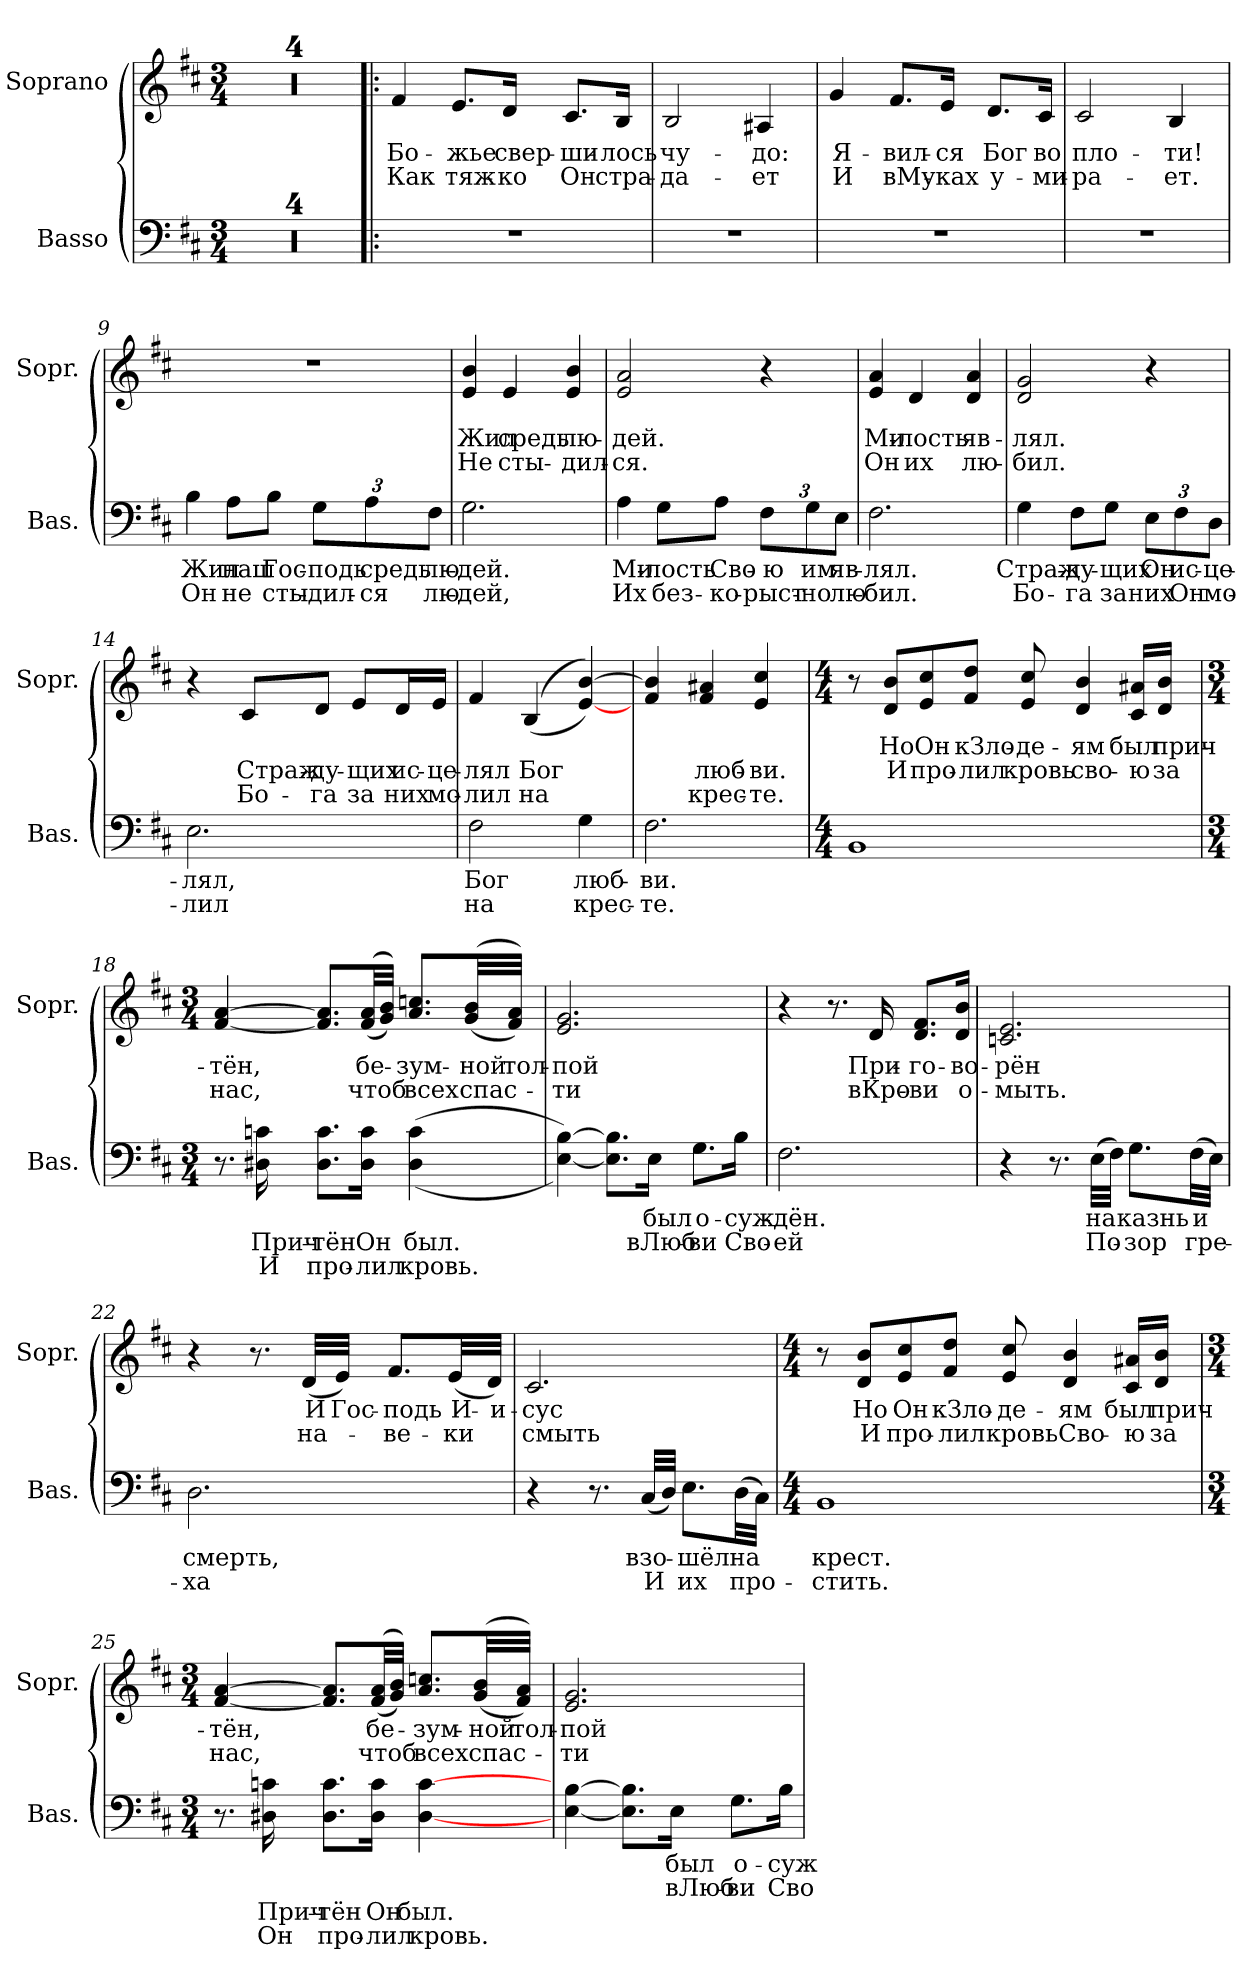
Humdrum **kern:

**kern	**text	**text	**text	**text	**kern	**text	**text	**text
*part2	*part2	*part2	*part2	*part2	*part1	*part1	*part1	*part1
*staff2	*staff2	*staff2	*staff2	*staff2	*staff1	*staff1	*staff1	*staff1
*I"Basso	*	*	*	*	*I"Soprano	*	*	*
*I'Bas.	*	*	*	*	*I'Sopr.	*	*	*
*clefF4	*	*	*	*	*clefG2	*	*	*
*k[f#c#]	*	*	*	*	*k[f#c#]	*	*	*
*b:	*	*	*	*	*b:	*	*	*
*M3/4	*	*	*	*	*M3/4	*	*	*
=1	=1	=1	=1	=1	=1	=1	=1	=1
2.r	.	.	.	.	2.r	.	.	.
=2	=2	=2	=2	=2	=2	=2	=2	=2
2.r	.	.	.	.	2.r	.	.	.
=3	=3	=3	=3	=3	=3	=3	=3	=3
2.r	.	.	.	.	2.r	.	.	.
=4	=4	=4	=4	=4	=4	=4	=4	=4
2.r	.	.	.	.	2.r	.	.	.
!!LO:LB:g=z
=5!|:	=5!|:	=5!|:	=5!|:	=5!|:	=5!|:	=5!|:	=5!|:	=5!|:
!	!	!	!	!	!	!LO:LY:b	!LO:LY:b	!
2.r	.	.	.	.	4f#/	Бо-	Как	.
!	!	!	!	!	!	!LO:LY:b	!LO:LY:b	!
.	.	.	.	.	8.e/L	-жье	тяж-	.
!	!	!	!	!	!	!LO:LY:b	!LO:LY:b	!
.	.	.	.	.	16d/Jk	свер-	-ко	.
!	!	!	!	!	!	!LO:LY:b	!LO:LY:b	!
.	.	.	.	.	8.c#/L	-ши-	Он	.
!	!	!	!	!	!	!LO:LY:b	!LO:LY:b	!
.	.	.	.	.	16B/Jk	-лось	стра-	.
=6	=6	=6	=6	=6	=6	=6	=6	=6
!	!	!	!	!	!	!LO:LY:b	!LO:LY:b	!
2.r	.	.	.	.	2B/	чу-	-да-	.
!	!	!	!	!	!	!LO:LY:b	!LO:LY:b	!
.	.	.	.	.	4A#X/	-до:	-ет	.
=7	=7	=7	=7	=7	=7	=7	=7	=7
!	!	!	!	!	!	!LO:LY:b	!LO:LY:b	!
2.r	.	.	.	.	4g/	Я-	И	.
!	!	!	!	!	!	!LO:LY:b	!LO:LY:b	!
.	.	.	.	.	8.f#/L	-вил-	вМу-	.
!	!	!	!	!	!	!LO:LY:b	!LO:LY:b	!
.	.	.	.	.	16e/Jk	-ся	-ках	.
!	!	!	!	!	!	!LO:LY:b	!LO:LY:b	!
.	.	.	.	.	8.d/L	Бог	у-	.
!	!	!	!	!	!	!LO:LY:b	!LO:LY:b	!
.	.	.	.	.	16c#/Jk	во	-ми-	.
!!LO:LB:g=z
=8	=8	=8	=8	=8	=8	=8	=8	=8
!	!	!	!	!	!	!LO:LY:b	!LO:LY:b	!
2.r	.	.	.	.	2c#/	пло-	-ра-	.
!	!	!	!	!	!	!LO:LY:b	!LO:LY:b	!
.	.	.	.	.	4B/	-ти!	-ет.	.
=9	=9	=9	=9	=9	=9	=9	=9	=9
!	!LO:LY:a	!LO:LY:a	!	!	!	!	!	!
4B\	Жил	Он	.	.	2.r	.	.	.
!	!LO:LY:a	!LO:LY:a	!	!	!	!	!	!
8A\L	наш	не	.	.	.	.	.	.
!	!LO:LY:a	!LO:LY:a	!	!	!	!	!	!
8B\J	Гос-	сты-	.	.	.	.	.	.
!	!LO:LY:a	!LO:LY:a	!	!	!	!	!	!
12G\L	-подь	-дил-	.	.	.	.	.	.
!	!LO:LY:a	!LO:LY:a	!	!	!	!	!	!
12A\	средь	-ся	.	.	.	.	.	.
!	!LO:LY:a	!LO:LY:a	!	!	!	!	!	!
12F#\J	лю-	лю-	.	.	.	.	.	.
=10	=10	=10	=10	=10	=10	=10	=10	=10
!	!LO:LY:a	!LO:LY:a	!	!	!	!	!LO:LY:b	!LO:LY:b
2.G\	-дей.	-дей,	.	.	4e/ 4b/	.	Жил	Не
!	!	!	!	!	!	!	!LO:LY:b	!LO:LY:b
.	.	.	.	.	4e/	.	средь	сты-
!	!	!	!	!	!	!	!LO:LY:b	!LO:LY:b
.	.	.	.	.	4e/ 4b/	.	лю-	-дил-
!!LO:LB:g=z
=11	=11	=11	=11	=11	=11	=11	=11	=11
!	!LO:LY:a	!LO:LY:a	!	!	!	!	!LO:LY:b	!LO:LY:b
4A\	Ми-	Их	.	.	2e/ 2a/	.	-дей.	-ся.
!	!LO:LY:a	!LO:LY:a	!	!	!	!	!	!
8G\L	-лость	без-	.	.	.	.	.	.
!	!LO:LY:a	!LO:LY:a	!	!	!	!	!	!
8A\J	Сво-	-ко-	.	.	.	.	.	.
!	!LO:LY:a	!LO:LY:a	!	!	!	!	!	!
12F#\L	-ю	-рыст-	.	.	4r	.	.	.
!	!LO:LY:a	!LO:LY:a	!	!	!	!	!	!
12G\	им	-но	.	.	.	.	.	.
!	!LO:LY:a	!LO:LY:a	!	!	!	!	!	!
12E\J	яв-	лю-	.	.	.	.	.	.
=12	=12	=12	=12	=12	=12	=12	=12	=12
!	!LO:LY:a	!LO:LY:a	!	!	!	!	!LO:LY:b	!LO:LY:b
2.F#\	-лял.	-бил.	.	.	4e/ 4a/	.	Ми-	Он
!	!	!	!	!	!	!	!LO:LY:b	!LO:LY:b
.	.	.	.	.	4d/	.	-лость	их
!	!	!	!	!	!	!	!LO:LY:b	!LO:LY:b
.	.	.	.	.	4d/ 4a/	.	яв-	лю-
=13	=13	=13	=13	=13	=13	=13	=13	=13
!	!LO:LY:a	!LO:LY:a	!	!	!	!	!LO:LY:b	!LO:LY:b
4G\	Страж-	Бо-	.	.	2d/ 2g/	.	-лял.	-бил.
!	!LO:LY:a	!LO:LY:a	!	!	!	!	!	!
8F#\L	-ду-	-га	.	.	.	.	.	.
!	!LO:LY:a	!LO:LY:a	!	!	!	!	!	!
8G\J	-щих	за	.	.	.	.	.	.
!	!LO:LY:a	!LO:LY:a	!	!	!	!	!	!
12E\L	Он	них	.	.	4r	.	.	.
!	!LO:LY:a	!LO:LY:a	!	!	!	!	!	!
12F#\	ис-	Он	.	.	.	.	.	.
!	!LO:LY:a	!LO:LY:a	!	!	!	!	!	!
12D\J	-це-	мо-	.	.	.	.	.	.
!!LO:LB:g=z
=14	=14	=14	=14	=14	=14	=14	=14	=14
!	!LO:LY:a	!LO:LY:a	!	!	!	!	!	!
2.E\	-лял,	-лил	.	.	4r	.	.	.
!	!	!	!	!	!	!	!LO:LY:b	!LO:LY:b
.	.	.	.	.	8c#/L	.	Страж-	Бо-
!	!	!	!	!	!	!	!LO:LY:b	!LO:LY:b
.	.	.	.	.	8d/J	.	-ду-	-га
!	!	!	!	!	!	!	!LO:LY:b	!LO:LY:b
.	.	.	.	.	8e/L	.	-щих	за
!	!	!	!	!	!	!	!LO:LY:b	!LO:LY:b
.	.	.	.	.	16d/L	.	ис-	них
!	!	!	!	!	!	!	!LO:LY:b	!LO:LY:b
.	.	.	.	.	16e/JJ	.	-це-	мо-
=15	=15	=15	=15	=15	=15	=15	=15	=15
!	!LO:LY:a	!LO:LY:a	!	!	!	!	!LO:LY:b	!LO:LY:b
2F#\	Бог	на	.	.	4f#/	.	-лял	-лил
!	!	!	!	!	!	!	!LO:LY:b	!LO:LY:b
.	.	.	.	.	(<(4B/	.	Бог	на
!	!LO:LY:a	!LO:LY:a	!	!	!	!	!	!
4G\	люб-	крес-	.	.	[4e/ [4b/))	.	.	.
=16	=16	=16	=16	=16	=16	=16	=16	=16
!	!LO:LY:a	!LO:LY:a	!	!	!	!	!	!
2.F#\	-ви.	-те.	.	.	4f#/ 4b/]	.	.	.
!	!	!	!	!	!	!	!LO:LY:b	!LO:LY:b
.	.	.	.	.	4f#/ 4a#X/	.	люб-	крес-
!	!	!	!	!	!	!	!LO:LY:b	!LO:LY:b
.	.	.	.	.	4e/ 4cc#/	.	-ви.	-те.
!!LO:PB:g=z
=17	=17	=17	=17	=17	=17	=17	=17	=17
*M4/4	*	*	*	*	*M4/4	*	*	*
1BB	.	.	.	.	8r	.	.	.
!	!	!	!	!	!	!LO:LY:b	!LO:LY:b	!
.	.	.	.	.	8d/ 8b/L	Но	И	.
!	!	!	!	!	!	!LO:LY:b	!LO:LY:b	!
.	.	.	.	.	8e/ 8cc#/	Он	про-	.
!	!	!	!	!	!	!LO:LY:b	!LO:LY:b	!
.	.	.	.	.	8f#/ 8dd/J	кЗло-	-лил	.
!	!	!	!	!	!	!LO:LY:b	!LO:LY:b	!
.	.	.	.	.	8e/ 8cc#/	-де-	кровь	.
!	!	!	!	!	!	!LO:LY:b	!LO:LY:b	!
.	.	.	.	.	4d/ 4b/	-ям	сво-	.
!	!	!	!	!	!	!LO:LY:b	!LO:LY:b	!
.	.	.	.	.	16c#/ 16a#X/LL	был	-ю	.
!	!	!	!	!	!	!LO:LY:b	!LO:LY:b	!
.	.	.	.	.	16d/ 16b/JJ	прич-	за	.
=18	=18	=18	=18	=18	=18	=18	=18	=18
*M3/4	*	*	*	*	*M3/4	*	*	*
!	!	!	!	!	!	!LO:LY:b	!LO:LY:b	!
8.r	.	.	.	.	[4f#/ [4a/	-тён,	нас,	.
!	!	!LO:LY:a	!LO:LY:a	!	!	!	!	!
16D#X\ 16cn\	.	Прич-	И	.	.	.	.	.
!	!	!LO:LY:a	!LO:LY:a	!	!	!	!	!
8.D#\ 8.c\L	.	-тён	про-	.	8.f#/] 8.a/]L	.	.	.
!	!	!LO:LY:a	!LO:LY:a	!	!	!LO:LY:b	!LO:LY:b	!
16D#\ 16c\Jk	.	Он	-лил	.	(<(32f#/ 32a/LL	бе-	чтоб	.
.	.	.	.	.	32g/ 32b/JJJ))	.	.	.
!	!	!LO:LY:a	!LO:LY:a	!	!	!LO:LY:b	!LO:LY:b	!
(>(4D#\ 4c\	.	был.	кровь.	.	8.a/ 8.ccn/L	-зум-	всех	.
!	!	!	!	!	!	!LO:LY:b	!LO:LY:b	!
.	.	.	.	.	(<(32g/ 32b/LL	-ной	спас-	.
!	!	!	!	!	!	!LO:LY:b	!	!
.	.	.	.	.	32f#/ 32a/JJJ))	тол-	.	.
!!LO:LB:g=z
=19	=19	=19	=19	=19	=19	=19	=19	=19
!	!	!	!	!	!	!LO:LY:b	!LO:LY:b	!
[4E\ [4B\))	.	.	.	.	2.e/ 2.g/	-пой	-ти	.
8.E\] 8.B\]L	.	.	.	.	.	.	.	.
!	!LO:LY:a	!LO:LY:a	!	!	!	!	!	!
16E\Jk	был	вЛюб-	.	.	.	.	.	.
!	!LO:LY:a	!LO:LY:a	!	!	!	!	!	!
8.G\L	о-	-ви	.	.	.	.	.	.
!	!LO:LY:a	!LO:LY:a	!	!	!	!	!	!
16B\Jk	-суж-	Сво-	.	.	.	.	.	.
=20	=20	=20	=20	=20	=20	=20	=20	=20
!	!LO:LY:a	!LO:LY:a	!	!	!	!	!	!
2.F#\	-дён.	-ей	.	.	4r	.	.	.
.	.	.	.	.	8.r	.	.	.
!	!	!	!	!	!	!LO:LY:b	!LO:LY:b	!
.	.	.	.	.	16d/	При-	вКро-	.
!	!	!	!	!	!	!LO:LY:b	!LO:LY:b	!
.	.	.	.	.	8.d/ 8.f#/L	-го-	-ви	.
!	!	!	!	!	!	!LO:LY:b	!LO:LY:b	!
.	.	.	.	.	16d/ 16b/Jk	-во-	о-	.
!!LO:LB:g=z
=21	=21	=21	=21	=21	=21	=21	=21	=21
!	!	!	!	!	!	!LO:LY:b	!LO:LY:b	!
4r	.	.	.	.	2.cn/ 2.e/	-рён	-мыть.	.
8.r	.	.	.	.	.	.	.	.
!	!LO:LY:a	!LO:LY:a	!	!	!	!	!	!
(>32E\LLL	на	По-	.	.	.	.	.	.
32F#\JJJ)	.	.	.	.	.	.	.	.
!	!LO:LY:a	!LO:LY:a	!	!	!	!	!	!
8.G\L	казнь	-зор	.	.	.	.	.	.
!	!LO:LY:a	!LO:LY:a	!	!	!	!	!	!
(>32F#\LL	и	гре-	.	.	.	.	.	.
32E\JJJ)	.	.	.	.	.	.	.	.
=22	=22	=22	=22	=22	=22	=22	=22	=22
!	!LO:LY:a	!LO:LY:a	!	!	!	!	!	!
2.D\	смерть,	-ха	.	.	4r	.	.	.
.	.	.	.	.	8.r	.	.	.
!	!	!	!	!	!	!LO:LY:b	!LO:LY:b	!
.	.	.	.	.	(<32d/LLL	И	на-	.
!	!	!	!	!	!	!LO:LY:b	!	!
.	.	.	.	.	32e/JJJ)	Гос-	.	.
!	!	!	!	!	!	!LO:LY:b	!LO:LY:b	!
.	.	.	.	.	8.f#/L	-подь	-ве-	.
!	!	!	!	!	!	!LO:LY:b	!LO:LY:b	!
.	.	.	.	.	(<32e/LL	И-	-ки	.
!	!	!	!	!	!	!LO:LY:b	!	!
.	.	.	.	.	32d/JJJ)	-и-	.	.
!!LO:LB:g=z
=23	=23	=23	=23	=23	=23	=23	=23	=23
!	!	!	!	!	!	!LO:LY:b	!LO:LY:b	!
4r	.	.	.	.	2.c#/	-сус	смыть	.
8.r	.	.	.	.	.	.	.	.
!	!LO:LY:a	!LO:LY:a	!	!	!	!	!	!
(<32C#/LLL	взо-	И	.	.	.	.	.	.
32D/JJJ)	.	.	.	.	.	.	.	.
!	!LO:LY:a	!LO:LY:a	!	!	!	!	!	!
8.E\L	-шёл	их	.	.	.	.	.	.
!	!LO:LY:a	!LO:LY:a	!	!	!	!	!	!
(>32D\LL	на	про-	.	.	.	.	.	.
32C#\JJJ)	.	.	.	.	.	.	.	.
=24	=24	=24	=24	=24	=24	=24	=24	=24
*M4/4	*	*	*	*	*M4/4	*	*	*
!	!LO:LY:a	!LO:LY:a	!	!	!	!	!	!
1BB	крест.	-стить.	.	.	8r	.	.	.
!	!	!	!	!	!	!LO:LY:b	!LO:LY:b	!
.	.	.	.	.	8d/ 8b/L	Но	И	.
!	!	!	!	!	!	!LO:LY:b	!LO:LY:b	!
.	.	.	.	.	8e/ 8cc#/	Он	про-	.
!	!	!	!	!	!	!LO:LY:b	!LO:LY:b	!
.	.	.	.	.	8f#/ 8dd/J	кЗло-	-лил	.
!	!	!	!	!	!	!LO:LY:b	!LO:LY:b	!
.	.	.	.	.	8e/ 8cc#/	-де-	кровь	.
!	!	!	!	!	!	!LO:LY:b	!LO:LY:b	!
.	.	.	.	.	4d/ 4b/	-ям	Сво-	.
!	!	!	!	!	!	!LO:LY:b	!LO:LY:b	!
.	.	.	.	.	16c#/ 16a#X/LL	был	-ю	.
!	!	!	!	!	!	!LO:LY:b	!LO:LY:b	!
.	.	.	.	.	16d/ 16b/JJ	прич-	за	.
!!LO:LB:g=z
=25	=25	=25	=25	=25	=25	=25	=25	=25
*M3/4	*	*	*	*	*M3/4	*	*	*
!	!	!	!	!	!	!LO:LY:b	!LO:LY:b	!
8.r	.	.	.	.	[4f#/ [4a/	-тён,	нас,	.
!	!	!	!LO:LY:a	!LO:LY:a	!	!	!	!
16D#X\ 16cn\	.	.	Прич-	Он	.	.	.	.
!	!	!	!LO:LY:a	!LO:LY:a	!	!	!	!
8.D#\ 8.c\L	.	.	-тён	про-	8.f#/] 8.a/]L	.	.	.
!	!	!	!LO:LY:a	!LO:LY:a	!	!LO:LY:b	!LO:LY:b	!
16D#\ 16c\Jk	.	.	Он	-лил	(<(>32f#/ 32a/LL	бе-	чтоб	.
.	.	.	.	.	32g/ 32b/JJJ))	.	.	.
!	!	!	!LO:LY:a	!LO:LY:a	!	!LO:LY:b	!LO:LY:b	!
[4D#\ [4c\	.	.	был.	кровь.	8.a/ 8.ccn/L	-зум-	всех	.
!	!	!	!	!	!	!LO:LY:b	!LO:LY:b	!
.	.	.	.	.	(<(>32g/ 32b/LL	-ной	спас-	.
!	!	!	!	!	!	!LO:LY:b	!	!
.	.	.	.	.	32f#/ 32a/JJJ))	тол-	.	.
=26	=26	=26	=26	=26	=26	=26	=26	=26
!	!	!	!	!	!	!LO:LY:b	!LO:LY:b	!
[4E\ [4B\	.	.	.	.	2.e/ 2.g/	-пой	-ти	.
8.E\] 8.B\]L	.	.	.	.	.	.	.	.
!	!LO:LY:a	!LO:LY:a	!	!	!	!	!	!
16E\Jk	был	вЛюб-	.	.	.	.	.	.
!	!LO:LY:a	!LO:LY:a	!	!	!	!	!	!
8.G\L	о-	-ви	.	.	.	.	.	.
!	!LO:LY:a	!LO:LY:a	!	!	!	!	!	!
16B\Jk	-суж-	Сво-	.	.	.	.	.	.
=	=	=	=	=	=	=	=	=
*-	*-	*-	*-	*-	*-	*-	*-	*-
